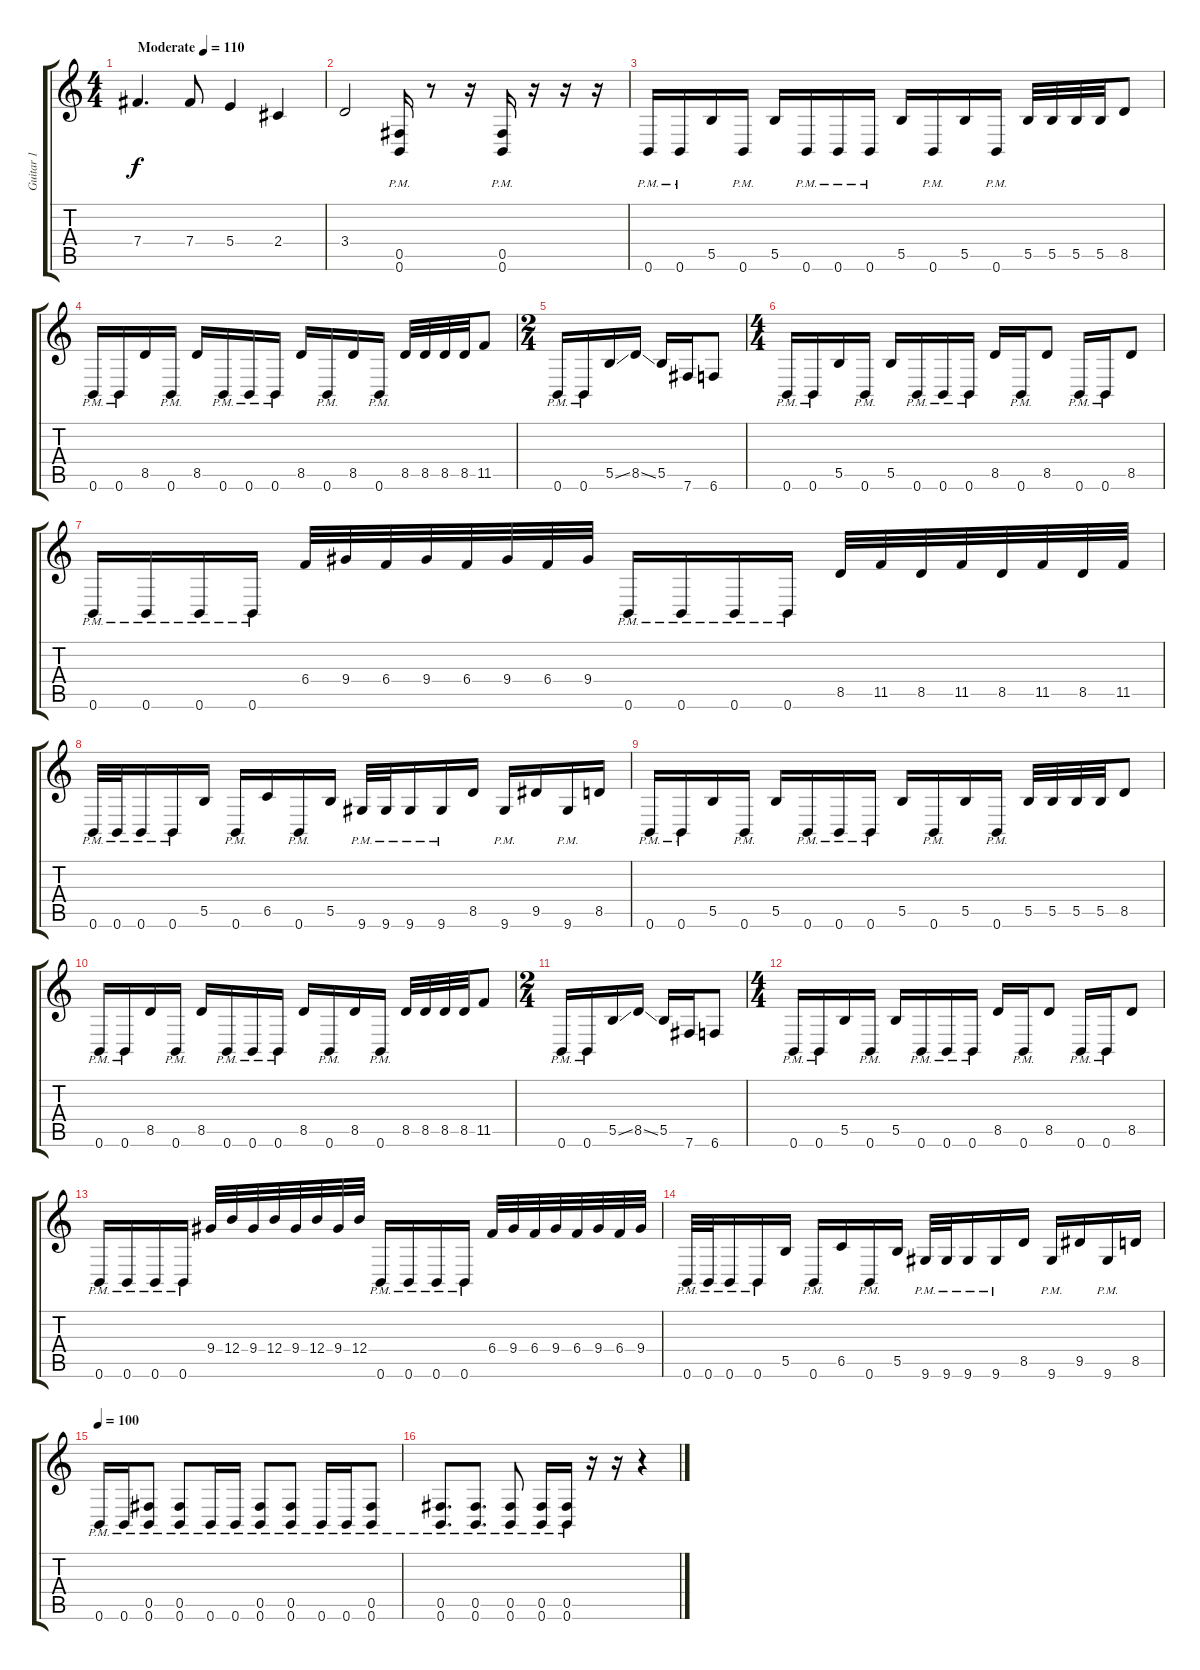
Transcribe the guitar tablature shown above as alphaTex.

\track ("Guitar 1" "Guitar 1") {instrument distortionguitar}
\staff {score tabs}
\tuning (Db4 Ab3 E3 B2 Gb2 B1) {hide}
\ts (4 4)
\tempo (110 "Moderate")
\clef g2
\ks c
7.4.4{d dy f instrument distortionguitar} 7.4.8 5.4.4 2.4.4 |
3.4.2 (0.5{pm} 0.6{pm}).16 r.8 r.16 (0.5{pm} 0.6{pm}).16 r.16 r.16 r.16 |
0.6{pm}.16 0.6{pm}.16 5.5.16 0.6{pm}.16 5.5.16 0.6{pm}.16 0.6{pm}.16 0.6{pm}.16 5.5.16 0.6{pm}.16 5.5.16 0.6{pm}.16 5.5.32 5.5.32 5.5.32 5.5.32 8.5.8 |
0.6{pm}.16 0.6{pm}.16 8.5.16 0.6{pm}.16 8.5.16 0.6{pm}.16 0.6{pm}.16 0.6{pm}.16 8.5.16 0.6{pm}.16 8.5.16 0.6{pm}.16 8.5.32 8.5.32 8.5.32 8.5.32 11.5.8 |
\ts (2 4)
0.6{pm}.16 0.6{pm}.16 5.5{ss}.16 8.5{ss}.16 5.5.16 7.6.16 6.6.8 |
\ts (4 4)
0.6{pm}.16 0.6{pm}.16 5.5.16 0.6{pm}.16 5.5.16 0.6{pm}.16 0.6{pm}.16 0.6{pm}.16 8.5.16 0.6{pm}.16 8.5.8 0.6{pm}.16 0.6{pm}.16 8.5.8 |
0.6{pm}.16 0.6{pm}.16 0.6{pm}.16 0.6{pm}.16 6.4.32 9.4.32 6.4.32 9.4.32 6.4.32 9.4.32 6.4.32 9.4.32 0.6{pm}.16 0.6{pm}.16 0.6{pm}.16 0.6{pm}.16 8.5.32 11.5.32 8.5.32 11.5.32 8.5.32 11.5.32 8.5.32 11.5.32 |
0.6{pm}.32 0.6{pm}.32 0.6{pm}.16 0.6{pm}.16 5.5.16 0.6{pm}.16 6.5.16 0.6{pm}.16 5.5.16 9.6{pm}.32 9.6{pm}.32 9.6{pm}.16 9.6{pm}.16 8.5.16 9.6{pm}.16 9.5.16 9.6{pm}.16 8.5.16 |
0.6{pm}.16 0.6{pm}.16 5.5.16 0.6{pm}.16 5.5.16 0.6{pm}.16 0.6{pm}.16 0.6{pm}.16 5.5.16 0.6{pm}.16 5.5.16 0.6{pm}.16 5.5.32 5.5.32 5.5.32 5.5.32 8.5.8 |
0.6{pm}.16 0.6{pm}.16 8.5.16 0.6{pm}.16 8.5.16 0.6{pm}.16 0.6{pm}.16 0.6{pm}.16 8.5.16 0.6{pm}.16 8.5.16 0.6{pm}.16 8.5.32 8.5.32 8.5.32 8.5.32 11.5.8 |
\ts (2 4)
0.6{pm}.16 0.6{pm}.16 5.5{ss}.16 8.5{ss}.16 5.5.16 7.6.16 6.6.8 |
\ts (4 4)
0.6{pm}.16 0.6{pm}.16 5.5.16 0.6{pm}.16 5.5.16 0.6{pm}.16 0.6{pm}.16 0.6{pm}.16 8.5.16 0.6{pm}.16 8.5.8 0.6{pm}.16 0.6{pm}.16 8.5.8 |
0.6{pm}.16 0.6{pm}.16 0.6{pm}.16 0.6{pm}.16 9.4.32 12.4.32 9.4.32 12.4.32 9.4.32 12.4.32 9.4.32 12.4.32 0.6{pm}.16 0.6{pm}.16 0.6{pm}.16 0.6{pm}.16 6.4.32 9.4.32 6.4.32 9.4.32 6.4.32 9.4.32 6.4.32 9.4.32 |
0.6{pm}.32 0.6{pm}.32 0.6{pm}.16 0.6{pm}.16 5.5.16 0.6{pm}.16 6.5.16 0.6{pm}.16 5.5.16 9.6{pm}.32 9.6{pm}.32 9.6{pm}.16 9.6{pm}.16 8.5.16 9.6{pm}.16 9.5.16 9.6{pm}.16 8.5.16 |
\tempo 100
0.6{pm}.16 0.6{pm}.16 (0.5{pm} 0.6{pm}).8 (0.5{pm} 0.6{pm}).8 0.6{pm}.16 0.6{pm}.16 (0.5{pm} 0.6{pm}).8 (0.5{pm} 0.6{pm}).8 0.6{pm}.16 0.6{pm}.16 (0.5{pm} 0.6{pm}).8 |
(0.5{pm} 0.6{pm}).8{d} (0.5{pm} 0.6{pm}).8{d} (0.5{pm} 0.6{pm}).8 (0.5{pm} 0.6{pm}).16 (0.5{pm} 0.6{pm}).16 r.16 r.16 r.4
